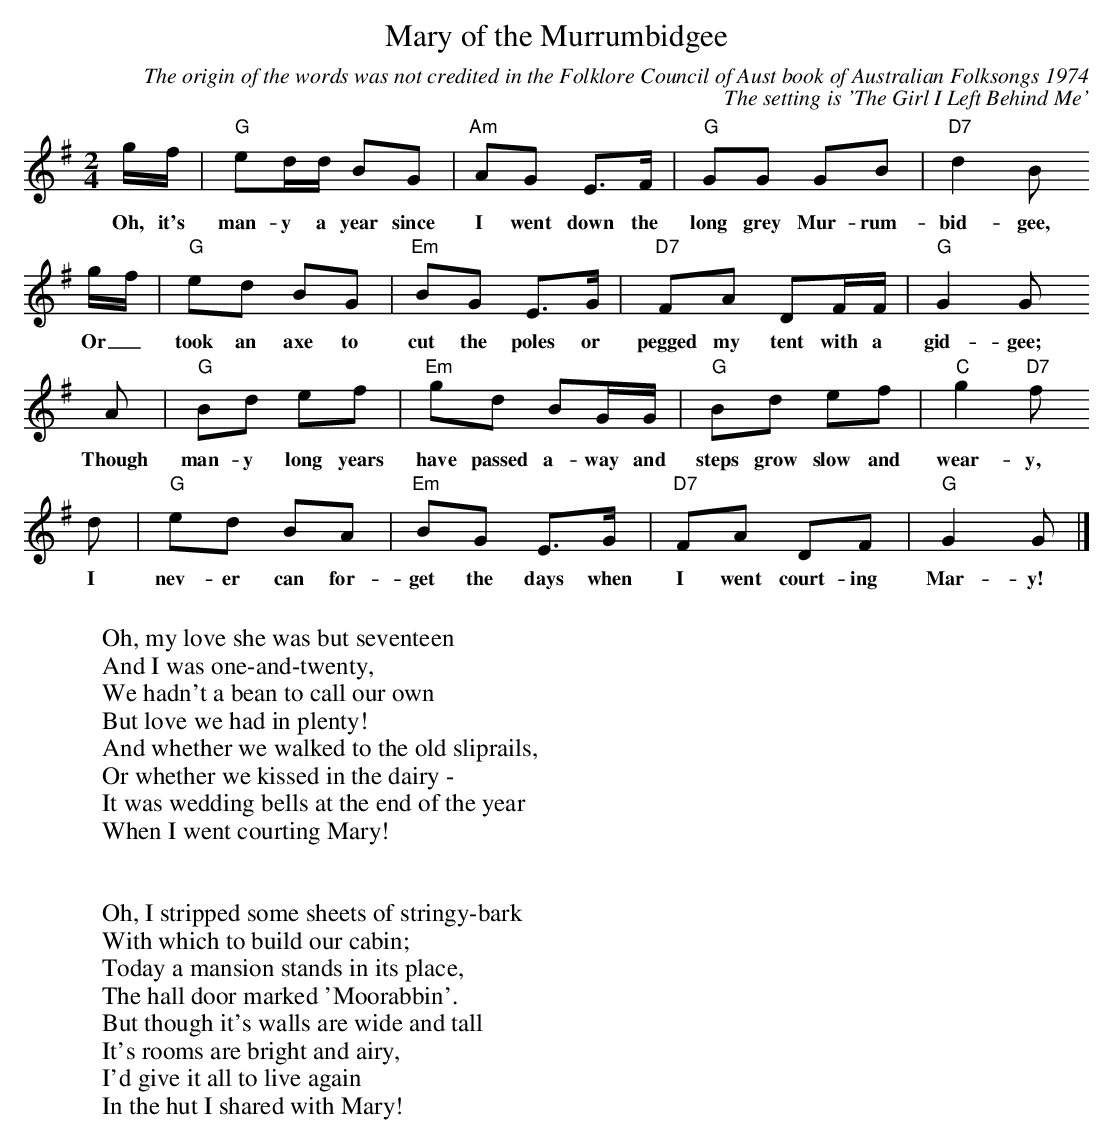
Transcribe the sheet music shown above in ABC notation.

X:1
T:Mary of the Murrumbidgee
C:The origin of the words was not credited in the Folklore Council of Aust book of Australian Folksongs 1974
C:The setting is 'The Girl I Left Behind Me'
M:2/4
L:1/8
K:Gmaj
g/f/|"G"ed/d/ BG|"Am"AG E>F|"G"GG GB|"D7"d2 B
w:Oh, it's man-y a year since I went down the long grey Mur-rum-bid-gee,
g/f/|"G"ed BG|"Em"BG E>G|"D7"FA DF/F/|"G"G2 G
w:Or_ took an axe to cut the poles or pegged my tent with a gid-gee;
A|"G"Bd ef|"Em"gd BG/G/|"G"Bd ef|"C"g2"D7"f
w:Though man-y long years have passed a-way and steps grow slow and wear-y,
d|"G"ed BA|"Em"BG E>G|"D7"FA DF|"G"G2 G|]
w:I nev-er can for-get the days when I went court-ing Mar-y!
W:
W:Oh, my love she was but seventeen
W:And I was one-and-twenty,
W:We hadn't a bean to call our own
W:But love we had in plenty!
W:And whether we walked to the old sliprails,
W:Or whether we kissed in the dairy -
W:It was wedding bells at the end of the year
W:When I went courting Mary!
W:
W:
W:Oh, I stripped some sheets of stringy-bark
W:With which to build our cabin;
W:Today a mansion stands in its place,
W:The hall door marked 'Moorabbin'.
W:But though it's walls are wide and tall
W:It's rooms are bright and airy,
W:I'd give it all to live again
W:In the hut I shared with Mary!
